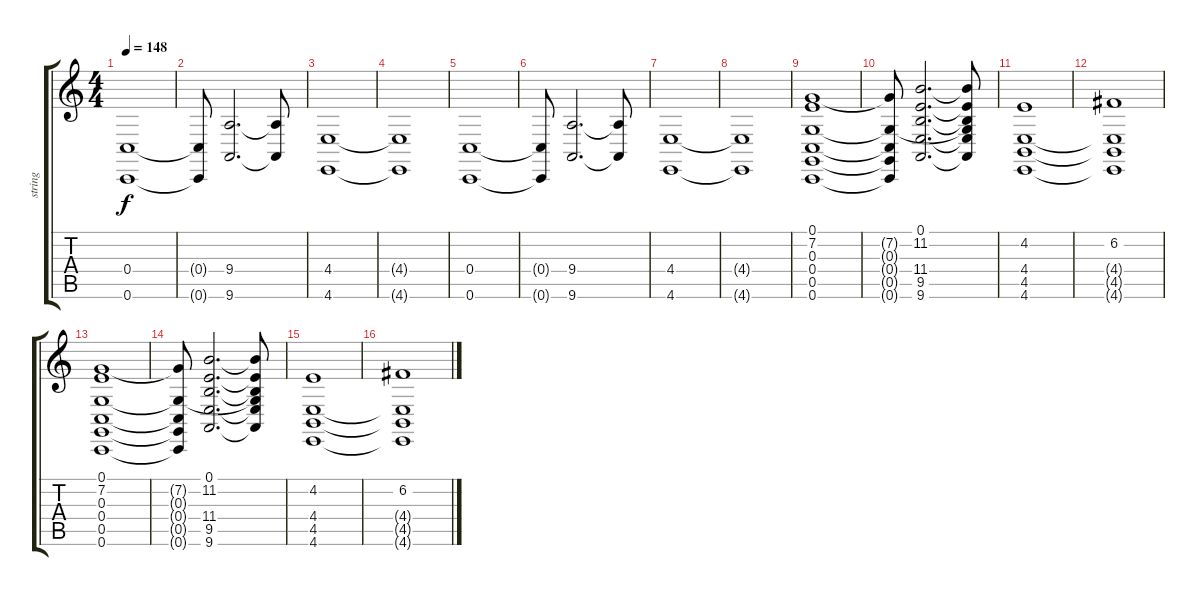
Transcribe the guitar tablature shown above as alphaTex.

\track ("string" "string") {instrument stringensemble1}
\staff {score tabs}
\tuning (E4 C4 G3 C3 G2 C2) {hide}
\ts (4 4)
\tempo 148
\clef g2
\ks c
(0.4 0.6).1{dy f} |
(0.4{t} 0.6{t}).8 (9.4 9.6).2{d} (9.4{t} 9.6{t}).8 |
(4.4 4.6).1 |
(4.4{t} 4.6{t}).1 |
(0.4 0.6).1 |
(0.4{t} 0.6{t}).8 (9.4 9.6).2{d} (9.4{t} 9.6{t}).8 |
(4.4 4.6).1 |
(4.4{t} 4.6{t}).1 |
(0.1 7.2 0.3 0.4 0.5 0.6).1 |
(7.2{t} 0.3{t} 0.4{t} 0.5{t} 0.6{t}).8 (0.1 11.2 11.4 9.5 9.6).2{d} (0.1{t} 11.2{t} 0.3{t} 11.4{t} 9.5{t} 9.6{t}).8 |
(4.2 4.4 4.5 4.6).1 |
(6.2 4.4{t} 4.5{t} 4.6{t}).1 |
(0.1 7.2 0.3 0.4 0.5 0.6).1 |
(7.2{t} 0.3{t} 0.4{t} 0.5{t} 0.6{t}).8 (0.1 11.2 11.4 9.5 9.6).2{d} (0.1{t} 11.2{t} 0.3{t} 11.4{t} 9.5{t} 9.6{t}).8 |
(4.2 4.4 4.5 4.6).1 |
(6.2 4.4{t} 4.5{t} 4.6{t}).1
